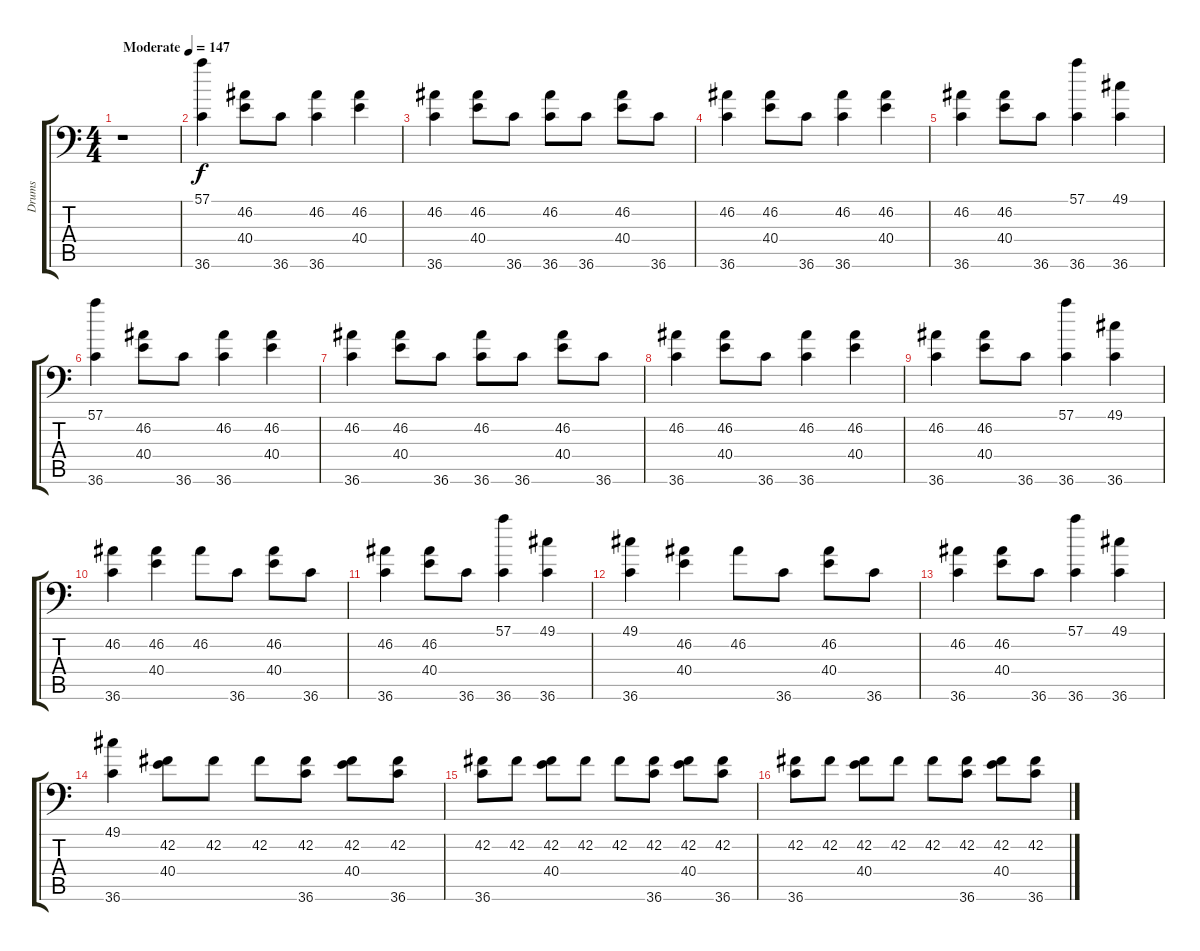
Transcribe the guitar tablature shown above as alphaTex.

\track ("Drums" "Drums") {instrument acousticgrandpiano}
\staff {score tabs}
\tuning (C-1 C-1 C-1 C-1 C-1 C-1) {hide}
\ts (4 4)
\tempo (147 "Moderate")
\clef f4
\ks c
r.1{dy f instrument acousticgrandpiano} |
(57.1 36.6).4 (46.2 40.4).8 36.6.8 (46.2 36.6).4 (46.2 40.4).4 |
(46.2 36.6).4 (46.2 40.4).8 36.6.8 (46.2 36.6).8 36.6.8 (46.2 40.4).8 36.6.8 |
(46.2 36.6).4 (46.2 40.4).8 36.6.8 (46.2 36.6).4 (46.2 40.4).4 |
(46.2 36.6).4 (46.2 40.4).8 36.6.8 (57.1 36.6).4 (49.1 36.6).4 |
(57.1 36.6).4 (46.2 40.4).8 36.6.8 (46.2 36.6).4 (46.2 40.4).4 |
(46.2 36.6).4 (46.2 40.4).8 36.6.8 (46.2 36.6).8 36.6.8 (46.2 40.4).8 36.6.8 |
(46.2 36.6).4 (46.2 40.4).8 36.6.8 (46.2 36.6).4 (46.2 40.4).4 |
(46.2 36.6).4 (46.2 40.4).8 36.6.8 (57.1 36.6).4 (49.1 36.6).4 |
(46.2 36.6).4 (46.2 40.4).4 46.2.8 36.6.8 (46.2 40.4).8 36.6.8 |
(46.2 36.6).4 (46.2 40.4).8 36.6.8 (57.1 36.6).4 (49.1 36.6).4 |
(49.1 36.6).4 (46.2 40.4).4 46.2.8 36.6.8 (46.2 40.4).8 36.6.8 |
(46.2 36.6).4 (46.2 40.4).8 36.6.8 (57.1 36.6).4 (49.1 36.6).4 |
(49.1 36.6).4 (42.2 40.4).8 42.2.8 42.2.8 (42.2 36.6).8 (42.2 40.4).8 (42.2 36.6).8 |
(42.2 36.6).8 42.2.8 (42.2 40.4).8 42.2.8 42.2.8 (42.2 36.6).8 (42.2 40.4).8 (42.2 36.6).8 |
(42.2 36.6).8 42.2.8 (42.2 40.4).8 42.2.8 42.2.8 (42.2 36.6).8 (42.2 40.4).8 (42.2 36.6).8
